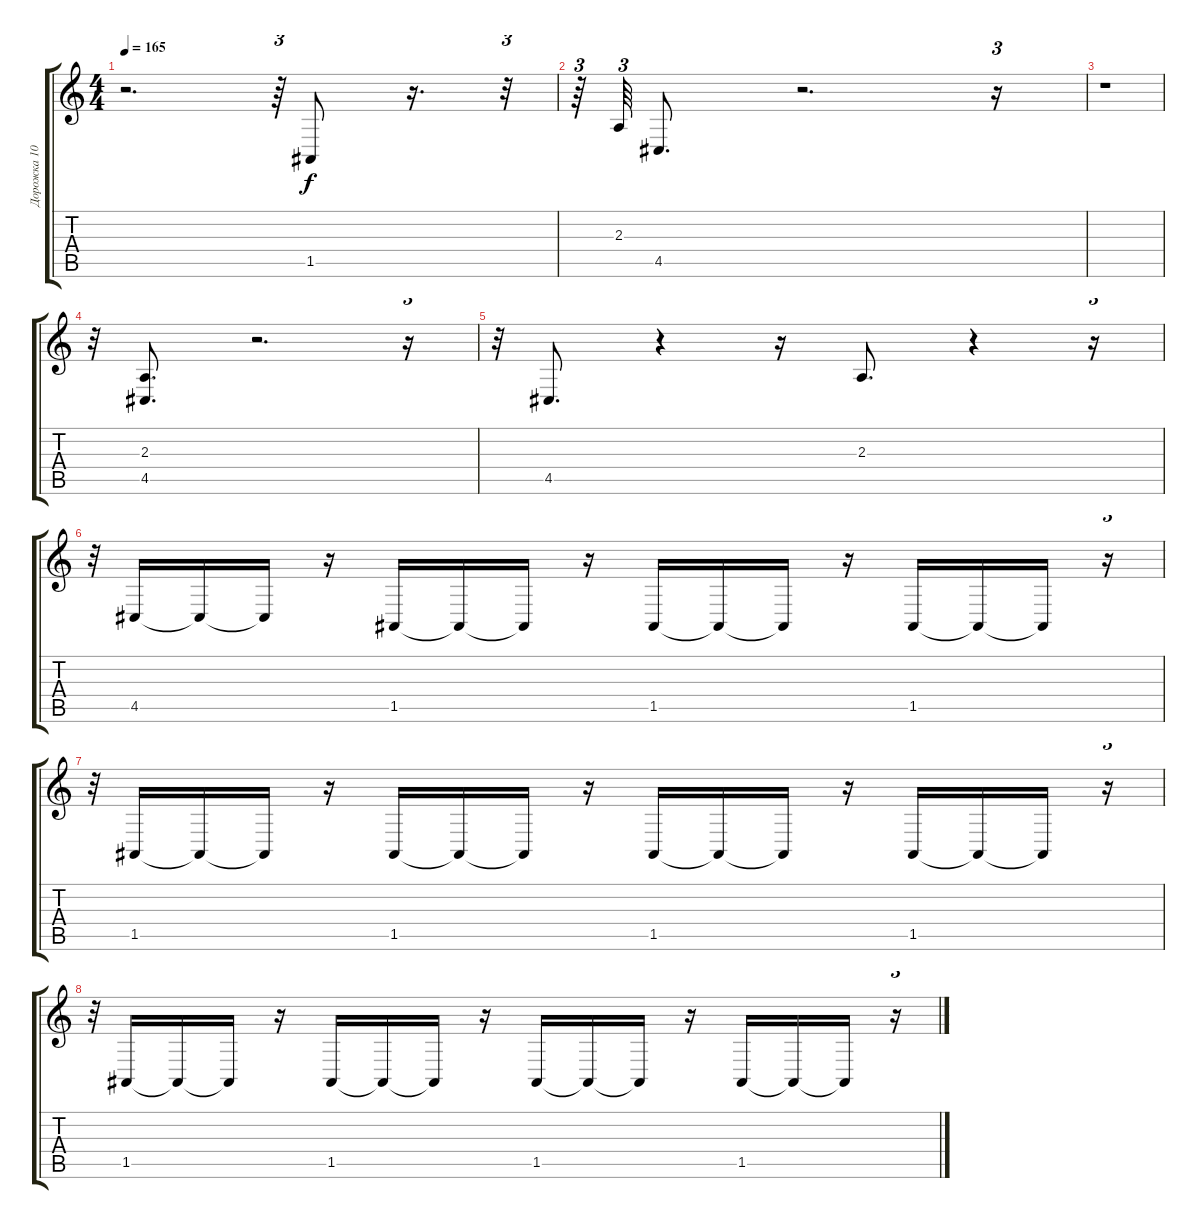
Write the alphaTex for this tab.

\track ("Дорожка 10" "Дорожка 10") {instrument brightacousticpiano}
\staff {score tabs}
\tuning (E4 B3 G3 D3 A2 E2) {hide}
\ts (4 4)
\tempo 165
\clef g2
\ks c
r.2{d dy f} r.64{tu (3 2)} 1.5.8 r.16{d} r.32{tu (3 2)} |
r.64{tu (3 2)} 2.3.64{tu (3 2)} 4.5.8{d} r.2{d} r.16{tu (3 2)} |
r.1 |
r.32{tu (3 2)} (2.3 4.5).8{d} r.2{d} r.16{tu (3 2)} |
r.32{tu (3 2)} 4.5.8{d} r.4 r.16 2.3.8{d} r.4 r.16{tu (3 2)} |
r.32{tu (3 2)} 4.5.16 4.5{t}.16 4.5{t}.16 r.16 1.5.16 1.5{t}.16 1.5{t}.16 r.16 1.5.16 1.5{t}.16 1.5{t}.16 r.16 1.5.16 1.5{t}.16 1.5{t}.16 r.16{tu (3 2)} |
r.32{tu (3 2)} 1.5.16 1.5{t}.16 1.5{t}.16 r.16 1.5.16 1.5{t}.16 1.5{t}.16 r.16 1.5.16 1.5{t}.16 1.5{t}.16 r.16 1.5.16 1.5{t}.16 1.5{t}.16 r.16{tu (3 2)} |
r.32{tu (3 2)} 1.5.16 1.5{t}.16 1.5{t}.16 r.16 1.5.16 1.5{t}.16 1.5{t}.16 r.16 1.5.16 1.5{t}.16 1.5{t}.16 r.16 1.5.16 1.5{t}.16 1.5{t}.16 r.16{tu (3 2)}
